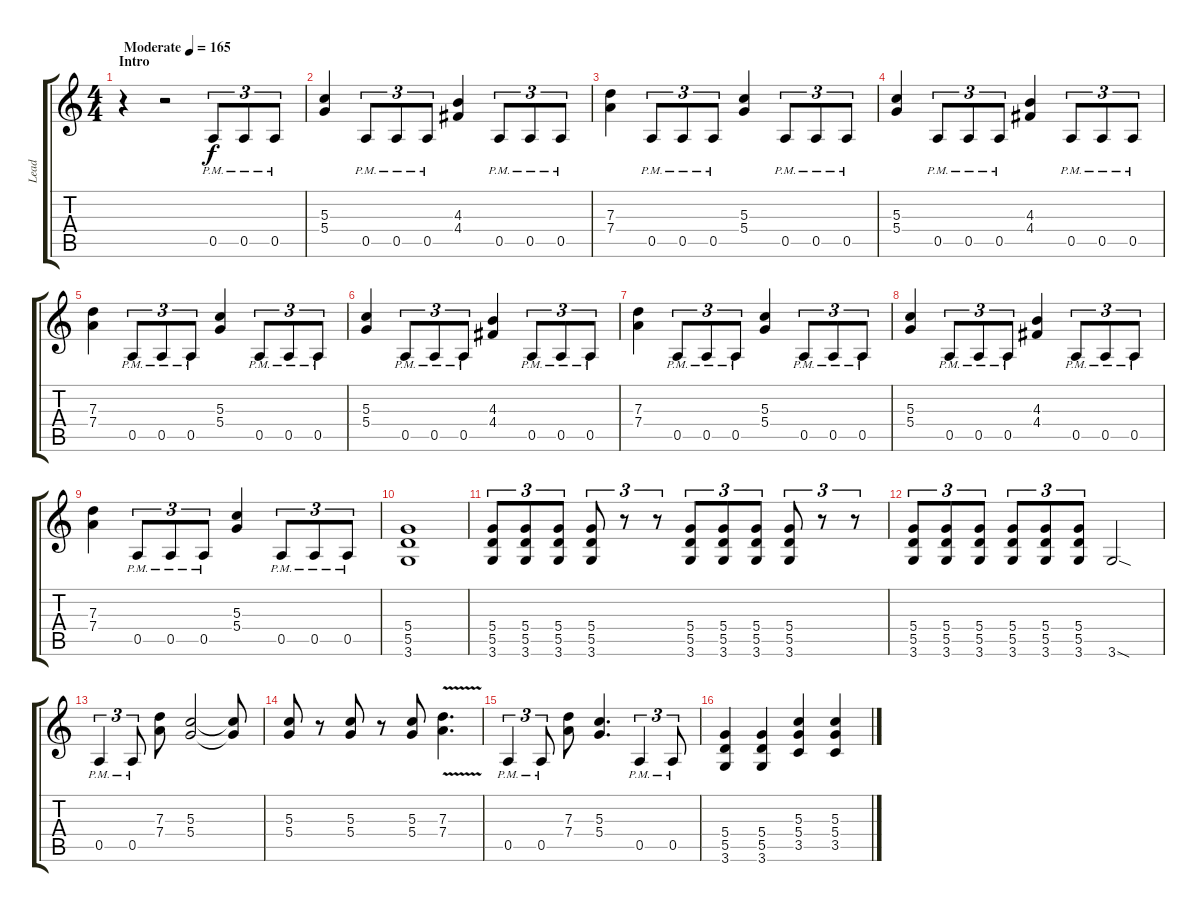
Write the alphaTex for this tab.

\track ("Lead" "Lead") {instrument distortionguitar}
\staff {score tabs}
\tuning (E4 B3 G3 D3 A2 E2) {hide}
\ts (4 4)
\section ("" "Intro")
\tempo (165 "Moderate")
\clef g2
\ks c
r.4{dy f instrument distortionguitar} r.2 0.5{pm}.8{tu (3 2)} 0.5{pm}.8{tu (3 2)} 0.5{pm}.8{tu (3 2)} |
(5.3 5.4).4 0.5{pm}.8{tu (3 2)} 0.5{pm}.8{tu (3 2)} 0.5{pm}.8{tu (3 2)} (4.3 4.4).4 0.5{pm}.8{tu (3 2)} 0.5{pm}.8{tu (3 2)} 0.5{pm}.8{tu (3 2)} |
(7.3 7.4).4 0.5{pm}.8{tu (3 2)} 0.5{pm}.8{tu (3 2)} 0.5{pm}.8{tu (3 2)} (5.3 5.4).4 0.5{pm}.8{tu (3 2)} 0.5{pm}.8{tu (3 2)} 0.5{pm}.8{tu (3 2)} |
(5.3 5.4).4 0.5{pm}.8{tu (3 2)} 0.5{pm}.8{tu (3 2)} 0.5{pm}.8{tu (3 2)} (4.3 4.4).4 0.5{pm}.8{tu (3 2)} 0.5{pm}.8{tu (3 2)} 0.5{pm}.8{tu (3 2)} |
(7.3 7.4).4 0.5{pm}.8{tu (3 2)} 0.5{pm}.8{tu (3 2)} 0.5{pm}.8{tu (3 2)} (5.3 5.4).4 0.5{pm}.8{tu (3 2)} 0.5{pm}.8{tu (3 2)} 0.5{pm}.8{tu (3 2)} |
(5.3 5.4).4 0.5{pm}.8{tu (3 2)} 0.5{pm}.8{tu (3 2)} 0.5{pm}.8{tu (3 2)} (4.3 4.4).4 0.5{pm}.8{tu (3 2)} 0.5{pm}.8{tu (3 2)} 0.5{pm}.8{tu (3 2)} |
(7.3 7.4).4 0.5{pm}.8{tu (3 2)} 0.5{pm}.8{tu (3 2)} 0.5{pm}.8{tu (3 2)} (5.3 5.4).4 0.5{pm}.8{tu (3 2)} 0.5{pm}.8{tu (3 2)} 0.5{pm}.8{tu (3 2)} |
(5.3 5.4).4 0.5{pm}.8{tu (3 2)} 0.5{pm}.8{tu (3 2)} 0.5{pm}.8{tu (3 2)} (4.3 4.4).4 0.5{pm}.8{tu (3 2)} 0.5{pm}.8{tu (3 2)} 0.5{pm}.8{tu (3 2)} |
(7.3 7.4).4 0.5{pm}.8{tu (3 2)} 0.5{pm}.8{tu (3 2)} 0.5{pm}.8{tu (3 2)} (5.3 5.4).4 0.5{pm}.8{tu (3 2)} 0.5{pm}.8{tu (3 2)} 0.5{pm}.8{tu (3 2)} |
(5.4 5.5 3.6).1 |
(5.4 5.5 3.6).8{tu (3 2)} (5.4 5.5 3.6).8{tu (3 2)} (5.4 5.5 3.6).8{tu (3 2)} (5.4 5.5 3.6).8{tu (3 2)} r.8{tu (3 2)} r.8{tu (3 2)} (5.4 5.5 3.6).8{tu (3 2)} (5.4 5.5 3.6).8{tu (3 2)} (5.4 5.5 3.6).8{tu (3 2)} (5.4 5.5 3.6).8{tu (3 2)} r.8{tu (3 2)} r.8{tu (3 2)} |
(5.4 5.5 3.6).8{tu (3 2)} (5.4 5.5 3.6).8{tu (3 2)} (5.4 5.5 3.6).8{tu (3 2)} (5.4 5.5 3.6).8{tu (3 2)} (5.4 5.5 3.6).8{tu (3 2)} (5.4 5.5 3.6).8{tu (3 2)} 3.6{sod}.2 |
0.5{pm}.4{tu (3 2)} 0.5{pm}.8{tu (3 2)} (7.3 7.4).8 (5.3 5.4).2 (5.3{t} 5.4{t}).8 |
(5.3 5.4).8 r.8 (5.3 5.4).8 r.8 (5.3 5.4).8 (7.3{v} 7.4).4{d} |
0.5{pm}.4{tu (3 2)} 0.5{pm}.8{tu (3 2)} (7.3 7.4).8 (5.3 5.4).4{d} 0.5{pm}.4{tu (3 2)} 0.5{pm}.8{tu (3 2)} |
(5.4 5.5 3.6).4 (5.4 5.5 3.6).4 (5.3 5.4 3.5).4 (5.3 5.4 3.5).4
